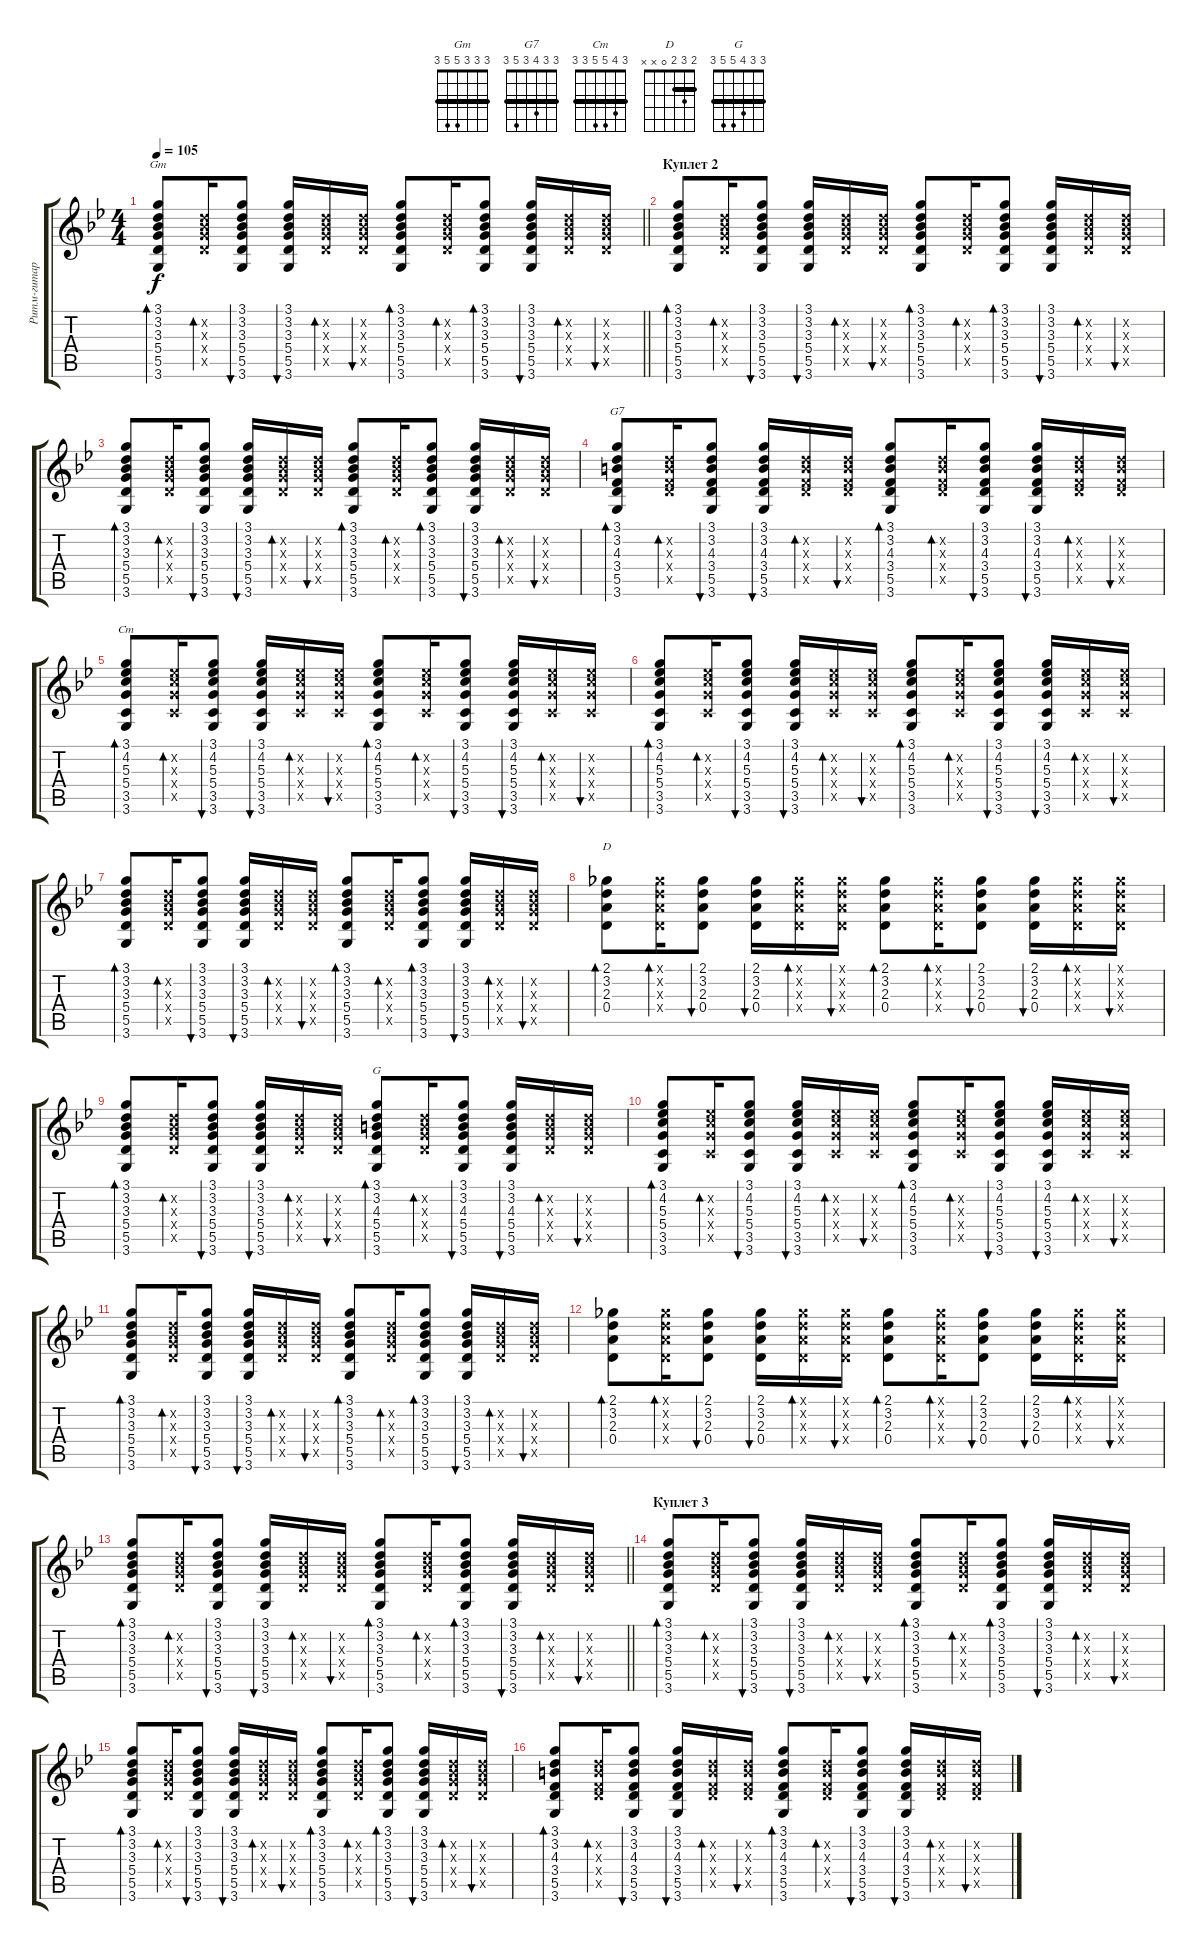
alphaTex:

\track ("Ритм-гитара" "Ритм-гитар") {instrument acousticguitarsteel}
\staff {score tabs}
\tuning (E4 B3 G3 D3 A2 E2) {hide}
\chord ("Gm" 3 3 3 5 5 3) {barre 3}
\chord ("G7" 3 3 4 3 5 3) {barre 3}
\chord ("Cm" 3 4 5 5 3 3) {barre 3}
\chord ("D" 2 3 2 0 x x) {barre 2}
\chord ("G" 3 3 4 5 5 3) {barre 3}
\ts (4 4)
\tempo 105
\clef g2
\barLineRight lightlight
\ks gminor
(3.1 3.2 3.3 5.4 5.5 3.6).8{bd 30 ch "Gm" dy f} (3.2{x} 3.3{x} 5.4{x} 5.5{x}).16{bd 30} (3.1 3.2 3.3 5.4 5.5 3.6).8{bu 30} (3.1 3.2 3.3 5.4 5.5 3.6).16{bu 30} (3.2{x} 3.3{x} 5.4{x} 5.5{x}).16{bd 30} (3.2{x} 3.3{x} 5.4{x} 5.5{x}).16{bu 30} (3.1 3.2 3.3 5.4 5.5 3.6).8{bd 30} (3.2{x} 3.3{x} 5.4{x} 5.5{x}).16{bd 30} (3.1 3.2 3.3 5.4 5.5 3.6).8{bd 30} (3.1 3.2 3.3 5.4 5.5 3.6).16{bu 30} (3.2{x} 3.3{x} 5.4{x} 5.5{x}).16{bd 30} (3.2{x} 3.3{x} 5.4{x} 5.5{x}).16{bu 30} |
\section ("" "Куплет 2")
(3.1 3.2 3.3 5.4 5.5 3.6).8{bd 30} (3.2{x} 3.3{x} 5.4{x} 5.5{x}).16{bd 30} (3.1 3.2 3.3 5.4 5.5 3.6).8{bu 30} (3.1 3.2 3.3 5.4 5.5 3.6).16{bu 30} (3.2{x} 3.3{x} 5.4{x} 5.5{x}).16{bd 30} (3.2{x} 3.3{x} 5.4{x} 5.5{x}).16{bu 30} (3.1 3.2 3.3 5.4 5.5 3.6).8{bd 30} (3.2{x} 3.3{x} 5.4{x} 5.5{x}).16{bd 30} (3.1 3.2 3.3 5.4 5.5 3.6).8{bd 30} (3.1 3.2 3.3 5.4 5.5 3.6).16{bu 30} (3.2{x} 3.3{x} 5.4{x} 5.5{x}).16{bd 30} (3.2{x} 3.3{x} 5.4{x} 5.5{x}).16{bu 30} |
(3.1 3.2 3.3 5.4 5.5 3.6).8{bd 30} (3.2{x} 3.3{x} 5.4{x} 5.5{x}).16{bd 30} (3.1 3.2 3.3 5.4 5.5 3.6).8{bu 30} (3.1 3.2 3.3 5.4 5.5 3.6).16{bu 30} (3.2{x} 3.3{x} 5.4{x} 5.5{x}).16{bd 30} (3.2{x} 3.3{x} 5.4{x} 5.5{x}).16{bu 30} (3.1 3.2 3.3 5.4 5.5 3.6).8{bd 30} (3.2{x} 3.3{x} 5.4{x} 5.5{x}).16{bd 30} (3.1 3.2 3.3 5.4 5.5 3.6).8{bd 30} (3.1 3.2 3.3 5.4 5.5 3.6).16{bu 30} (3.2{x} 3.3{x} 5.4{x} 5.5{x}).16{bd 30} (3.2{x} 3.3{x} 5.4{x} 5.5{x}).16{bu 30} |
(3.1 3.2 4.3 3.4 5.5 3.6).8{bd 30 ch "G7"} (3.2{x} 4.3{x} 3.4{x} 5.5{x}).16{bd 30} (3.1 3.2 4.3 3.4 5.5 3.6).8{bu 30} (3.1 3.2 4.3 3.4 5.5 3.6).16{bu 30} (3.2{x} 4.3{x} 3.4{x} 5.5{x}).16{bd 30} (3.2{x} 4.3{x} 3.4{x} 5.5{x}).16{bu 30} (3.1 3.2 4.3 3.4 5.5 3.6).8{bd 30} (3.2{x} 4.3{x} 3.4{x} 5.5{x}).16{bd 30} (3.1 3.2 4.3 3.4 5.5 3.6).8{bu 30} (3.1 3.2 4.3 3.4 5.5 3.6).16{bu 30} (3.2{x} 4.3{x} 3.4{x} 5.5{x}).16{bd 30} (3.2{x} 4.3{x} 3.4{x} 5.5{x}).16{bu 30} |
(3.1 4.2 5.3 5.4 3.5 3.6).8{bd 30 ch "Cm"} (4.2{x} 5.3{x} 5.4{x} 3.5{x}).16{bd 30} (3.1 4.2 5.3 5.4 3.5 3.6).8{bu 30} (3.1 4.2 5.3 5.4 3.5 3.6).16{bu 30} (4.2{x} 5.3{x} 5.4{x} 3.5{x}).16{bd 30} (4.2{x} 5.3{x} 5.4{x} 3.5{x}).16{bu 30} (3.1 4.2 5.3 5.4 3.5 3.6).8{bd 30} (4.2{x} 5.3{x} 5.4{x} 3.5{x}).16{bd 30} (3.1 4.2 5.3 5.4 3.5 3.6).8{bu 30} (3.1 4.2 5.3 5.4 3.5 3.6).16{bu 30} (4.2{x} 5.3{x} 5.4{x} 3.5{x}).16{bd 30} (4.2{x} 5.3{x} 5.4{x} 3.5{x}).16{bu 30} |
(3.1 4.2 5.3 5.4 3.5 3.6).8{bd 30} (4.2{x} 5.3{x} 5.4{x} 3.5{x}).16{bd 30} (3.1 4.2 5.3 5.4 3.5 3.6).8{bu 30} (3.1 4.2 5.3 5.4 3.5 3.6).16{bu 30} (4.2{x} 5.3{x} 5.4{x} 3.5{x}).16{bd 30} (4.2{x} 5.3{x} 5.4{x} 3.5{x}).16{bu 30} (3.1 4.2 5.3 5.4 3.5 3.6).8{bd 30} (4.2{x} 5.3{x} 5.4{x} 3.5{x}).16{bd 30} (3.1 4.2 5.3 5.4 3.5 3.6).8{bu 30} (3.1 4.2 5.3 5.4 3.5 3.6).16{bu 30} (4.2{x} 5.3{x} 5.4{x} 3.5{x}).16{bd 30} (4.2{x} 5.3{x} 5.4{x} 3.5{x}).16{bu 30} |
(3.1 3.2 3.3 5.4 5.5 3.6).8{bd 30} (3.2{x} 3.3{x} 5.4{x} 5.5{x}).16{bd 30} (3.1 3.2 3.3 5.4 5.5 3.6).8{bu 30} (3.1 3.2 3.3 5.4 5.5 3.6).16{bu 30} (3.2{x} 3.3{x} 5.4{x} 5.5{x}).16{bd 30} (3.2{x} 3.3{x} 5.4{x} 5.5{x}).16{bu 30} (3.1 3.2 3.3 5.4 5.5 3.6).8{bd 30} (3.2{x} 3.3{x} 5.4{x} 5.5{x}).16{bd 30} (3.1 3.2 3.3 5.4 5.5 3.6).8{bd 30} (3.1 3.2 3.3 5.4 5.5 3.6).16{bu 30} (3.2{x} 3.3{x} 5.4{x} 5.5{x}).16{bd 30} (3.2{x} 3.3{x} 5.4{x} 5.5{x}).16{bu 30} |
(2.1 3.2 2.3 0.4).8{bd 30 ch "D"} (2.1{x} 3.2{x} 2.3{x} 0.4{x}).16{bd 30} (2.1 3.2 2.3 0.4).8{bu 30} (2.1 3.2 2.3 0.4).16{bu 30} (2.1{x} 3.2{x} 2.3{x} 0.4{x}).16{bd 30} (2.1{x} 3.2{x} 2.3{x} 0.4{x}).16{bu 30} (2.1 3.2 2.3 0.4).8{bd 30} (2.1{x} 3.2{x} 2.3{x} 0.4{x}).16{bd 30} (2.1 3.2 2.3 0.4).8{bu 30} (2.1 3.2 2.3 0.4).16{bu 30} (2.1{x} 3.2{x} 2.3{x} 0.4{x}).16{bd 30} (2.1{x} 3.2{x} 2.3{x} 0.4{x}).16{bu 30} |
(3.1 3.2 3.3 5.4 5.5 3.6).8{bd 30} (3.2{x} 3.3{x} 5.4{x} 5.5{x}).16{bd 30} (3.1 3.2 3.3 5.4 5.5 3.6).8{bu 30} (3.1 3.2 3.3 5.4 5.5 3.6).16{bu 30} (3.2{x} 3.3{x} 5.4{x} 5.5{x}).16{bd 30} (3.2{x} 3.3{x} 5.4{x} 5.5{x}).16{bu 30} (3.1 3.2 4.3 5.4 5.5 3.6).8{bd 30 ch "G"} (3.2{x} 4.3{x} 5.4{x} 5.5{x}).16{bd 30} (3.1 3.2 4.3 5.4 5.5 3.6).8{bu 30} (3.1 3.2 4.3 5.4 5.5 3.6).16{bu 30} (3.2{x} 4.3{x} 5.4{x} 5.5{x}).16{bd 30} (3.2{x} 4.3{x} 5.4{x} 5.5{x}).16{bu 30} |
(3.1 4.2 5.3 5.4 3.5 3.6).8{bd 30} (4.2{x} 5.3{x} 5.4{x} 3.5{x}).16{bd 30} (3.1 4.2 5.3 5.4 3.5 3.6).8{bu 30} (3.1 4.2 5.3 5.4 3.5 3.6).16{bu 30} (4.2{x} 5.3{x} 5.4{x} 3.5{x}).16{bd 30} (4.2{x} 5.3{x} 5.4{x} 3.5{x}).16{bu 30} (3.1 4.2 5.3 5.4 3.5 3.6).8{bd 30} (4.2{x} 5.3{x} 5.4{x} 3.5{x}).16{bd 30} (3.1 4.2 5.3 5.4 3.5 3.6).8{bu 30} (3.1 4.2 5.3 5.4 3.5 3.6).16{bu 30} (4.2{x} 5.3{x} 5.4{x} 3.5{x}).16{bd 30} (4.2{x} 5.3{x} 5.4{x} 3.5{x}).16{bu 30} |
(3.1 3.2 3.3 5.4 5.5 3.6).8{bd 30} (3.2{x} 3.3{x} 5.4{x} 5.5{x}).16{bd 30} (3.1 3.2 3.3 5.4 5.5 3.6).8{bu 30} (3.1 3.2 3.3 5.4 5.5 3.6).16{bu 30} (3.2{x} 3.3{x} 5.4{x} 5.5{x}).16{bd 30} (3.2{x} 3.3{x} 5.4{x} 5.5{x}).16{bu 30} (3.1 3.2 3.3 5.4 5.5 3.6).8{bd 30} (3.2{x} 3.3{x} 5.4{x} 5.5{x}).16{bd 30} (3.1 3.2 3.3 5.4 5.5 3.6).8{bd 30} (3.1 3.2 3.3 5.4 5.5 3.6).16{bu 30} (3.2{x} 3.3{x} 5.4{x} 5.5{x}).16{bd 30} (3.2{x} 3.3{x} 5.4{x} 5.5{x}).16{bu 30} |
(2.1 3.2 2.3 0.4).8{bd 30} (2.1{x} 3.2{x} 2.3{x} 0.4{x}).16{bd 30} (2.1 3.2 2.3 0.4).8{bu 30} (2.1 3.2 2.3 0.4).16{bu 30} (2.1{x} 3.2{x} 2.3{x} 0.4{x}).16{bd 30} (2.1{x} 3.2{x} 2.3{x} 0.4{x}).16{bu 30} (2.1 3.2 2.3 0.4).8{bd 30} (2.1{x} 3.2{x} 2.3{x} 0.4{x}).16{bd 30} (2.1 3.2 2.3 0.4).8{bu 30} (2.1 3.2 2.3 0.4).16{bu 30} (2.1{x} 3.2{x} 2.3{x} 0.4{x}).16{bd 30} (2.1{x} 3.2{x} 2.3{x} 0.4{x}).16{bu 30} |
\barLineRight lightlight
(3.1 3.2 3.3 5.4 5.5 3.6).8{bd 30} (3.2{x} 3.3{x} 5.4{x} 5.5{x}).16{bd 30} (3.1 3.2 3.3 5.4 5.5 3.6).8{bu 30} (3.1 3.2 3.3 5.4 5.5 3.6).16{bu 30} (3.2{x} 3.3{x} 5.4{x} 5.5{x}).16{bd 30} (3.2{x} 3.3{x} 5.4{x} 5.5{x}).16{bu 30} (3.1 3.2 3.3 5.4 5.5 3.6).8{bd 30} (3.2{x} 3.3{x} 5.4{x} 5.5{x}).16{bd 30} (3.1 3.2 3.3 5.4 5.5 3.6).8{bd 30} (3.1 3.2 3.3 5.4 5.5 3.6).16{bu 30} (3.2{x} 3.3{x} 5.4{x} 5.5{x}).16{bd 30} (3.2{x} 3.3{x} 5.4{x} 5.5{x}).16{bu 30} |
\section ("" "Куплет 3")
(3.1 3.2 3.3 5.4 5.5 3.6).8{bd 30} (3.2{x} 3.3{x} 5.4{x} 5.5{x}).16{bd 30} (3.1 3.2 3.3 5.4 5.5 3.6).8{bu 30} (3.1 3.2 3.3 5.4 5.5 3.6).16{bu 30} (3.2{x} 3.3{x} 5.4{x} 5.5{x}).16{bd 30} (3.2{x} 3.3{x} 5.4{x} 5.5{x}).16{bu 30} (3.1 3.2 3.3 5.4 5.5 3.6).8{bd 30} (3.2{x} 3.3{x} 5.4{x} 5.5{x}).16{bd 30} (3.1 3.2 3.3 5.4 5.5 3.6).8{bd 30} (3.1 3.2 3.3 5.4 5.5 3.6).16{bu 30} (3.2{x} 3.3{x} 5.4{x} 5.5{x}).16{bd 30} (3.2{x} 3.3{x} 5.4{x} 5.5{x}).16{bu 30} |
(3.1 3.2 3.3 5.4 5.5 3.6).8{bd 30} (3.2{x} 3.3{x} 5.4{x} 5.5{x}).16{bd 30} (3.1 3.2 3.3 5.4 5.5 3.6).8{bu 30} (3.1 3.2 3.3 5.4 5.5 3.6).16{bu 30} (3.2{x} 3.3{x} 5.4{x} 5.5{x}).16{bd 30} (3.2{x} 3.3{x} 5.4{x} 5.5{x}).16{bu 30} (3.1 3.2 3.3 5.4 5.5 3.6).8{bd 30} (3.2{x} 3.3{x} 5.4{x} 5.5{x}).16{bd 30} (3.1 3.2 3.3 5.4 5.5 3.6).8{bd 30} (3.1 3.2 3.3 5.4 5.5 3.6).16{bu 30} (3.2{x} 3.3{x} 5.4{x} 5.5{x}).16{bd 30} (3.2{x} 3.3{x} 5.4{x} 5.5{x}).16{bu 30} |
(3.1 3.2 4.3 3.4 5.5 3.6).8{bd 30} (3.2{x} 4.3{x} 3.4{x} 5.5{x}).16{bd 30} (3.1 3.2 4.3 3.4 5.5 3.6).8{bu 30} (3.1 3.2 4.3 3.4 5.5 3.6).16{bu 30} (3.2{x} 4.3{x} 3.4{x} 5.5{x}).16{bd 30} (3.2{x} 4.3{x} 3.4{x} 5.5{x}).16{bu 30} (3.1 3.2 4.3 3.4 5.5 3.6).8{bd 30} (3.2{x} 4.3{x} 3.4{x} 5.5{x}).16{bd 30} (3.1 3.2 4.3 3.4 5.5 3.6).8{bu 30} (3.1 3.2 4.3 3.4 5.5 3.6).16{bu 30} (3.2{x} 4.3{x} 3.4{x} 5.5{x}).16{bd 30} (3.2{x} 4.3{x} 3.4{x} 5.5{x}).16{bu 30}
